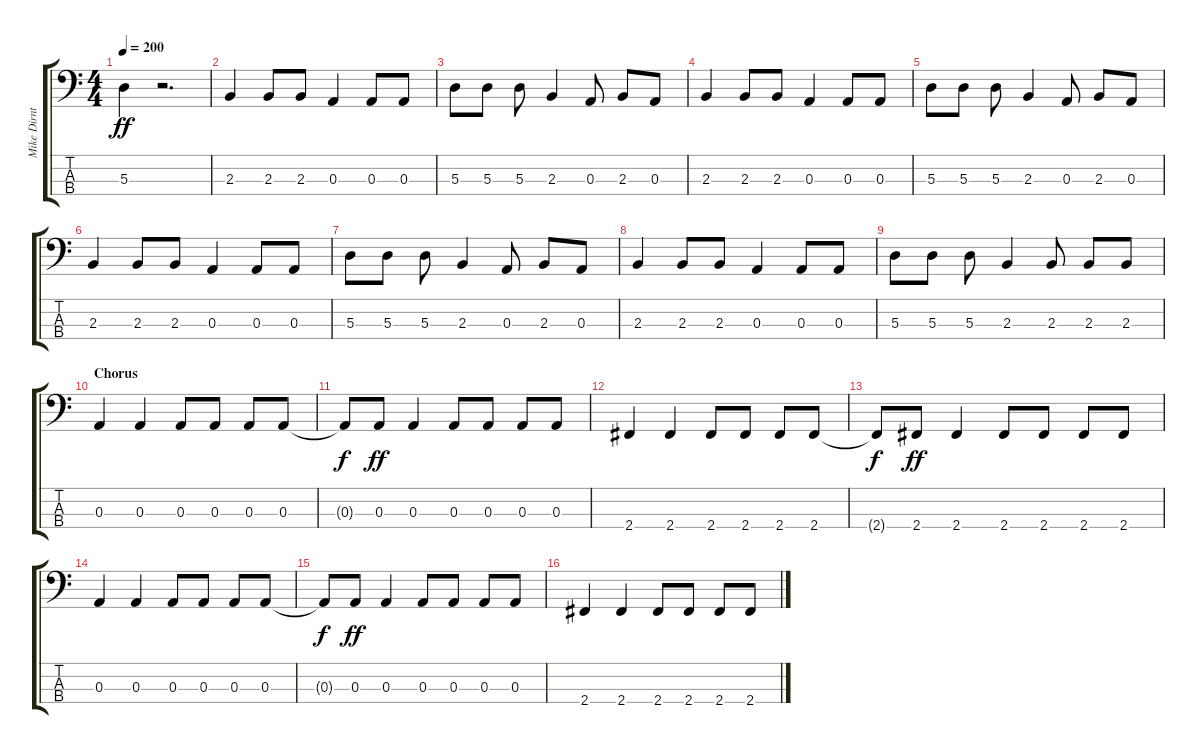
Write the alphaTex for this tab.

\track ("Mike Dirnt (Bass)" "Mike Dirnt") {instrument electricbassfinger}
\staff {score tabs}
\tuning (G2 D2 A1 E1) {hide}
\ts (4 4)
\tempo 200
\clef f4
\ks c
5.3.4{dy ff} r.2{d} |
2.3.4 2.3.8 2.3.8 0.3.4 0.3.8 0.3.8 |
5.3.8 5.3.8 5.3.8 2.3.4 0.3.8 2.3.8 0.3.8 |
2.3.4 2.3.8 2.3.8 0.3.4 0.3.8 0.3.8 |
5.3.8 5.3.8 5.3.8 2.3.4 0.3.8 2.3.8 0.3.8 |
2.3.4 2.3.8 2.3.8 0.3.4 0.3.8 0.3.8 |
5.3.8 5.3.8 5.3.8 2.3.4 0.3.8 2.3.8 0.3.8 |
2.3.4 2.3.8 2.3.8 0.3.4 0.3.8 0.3.8 |
5.3.8 5.3.8 5.3.8 2.3.4 2.3.8 2.3.8 2.3.8 |
\section ("" "Chorus")
0.3.4 0.3.4 0.3.8 0.3.8 0.3.8 0.3.8 |
0.3{t}.8{dy f} 0.3.8{dy ff} 0.3.4 0.3.8 0.3.8 0.3.8 0.3.8 |
2.4.4 2.4.4 2.4.8 2.4.8 2.4.8 2.4.8 |
2.4{t}.8{dy f} 2.4.8{dy ff} 2.4.4 2.4.8 2.4.8 2.4.8 2.4.8 |
0.3.4 0.3.4 0.3.8 0.3.8 0.3.8 0.3.8 |
0.3{t}.8{dy f} 0.3.8{dy ff} 0.3.4 0.3.8 0.3.8 0.3.8 0.3.8 |
2.4.4 2.4.4 2.4.8 2.4.8 2.4.8 2.4.8
